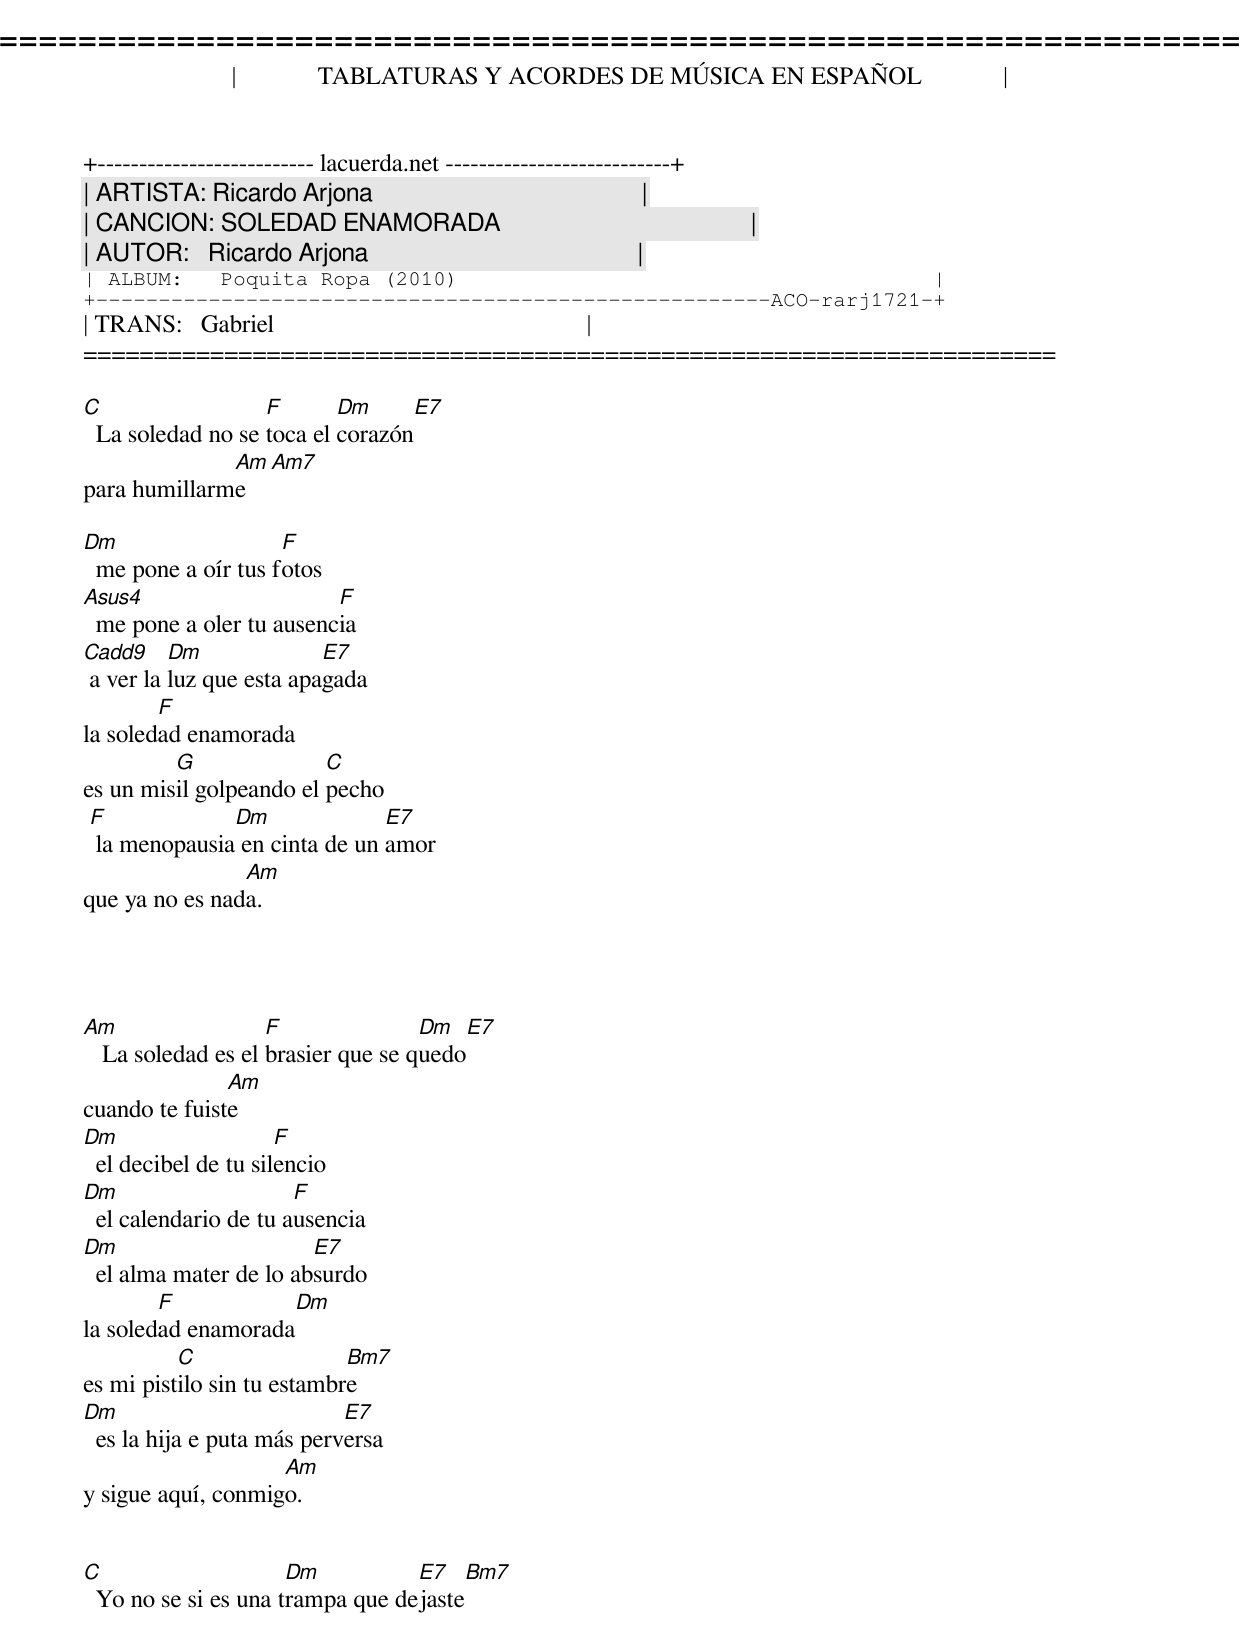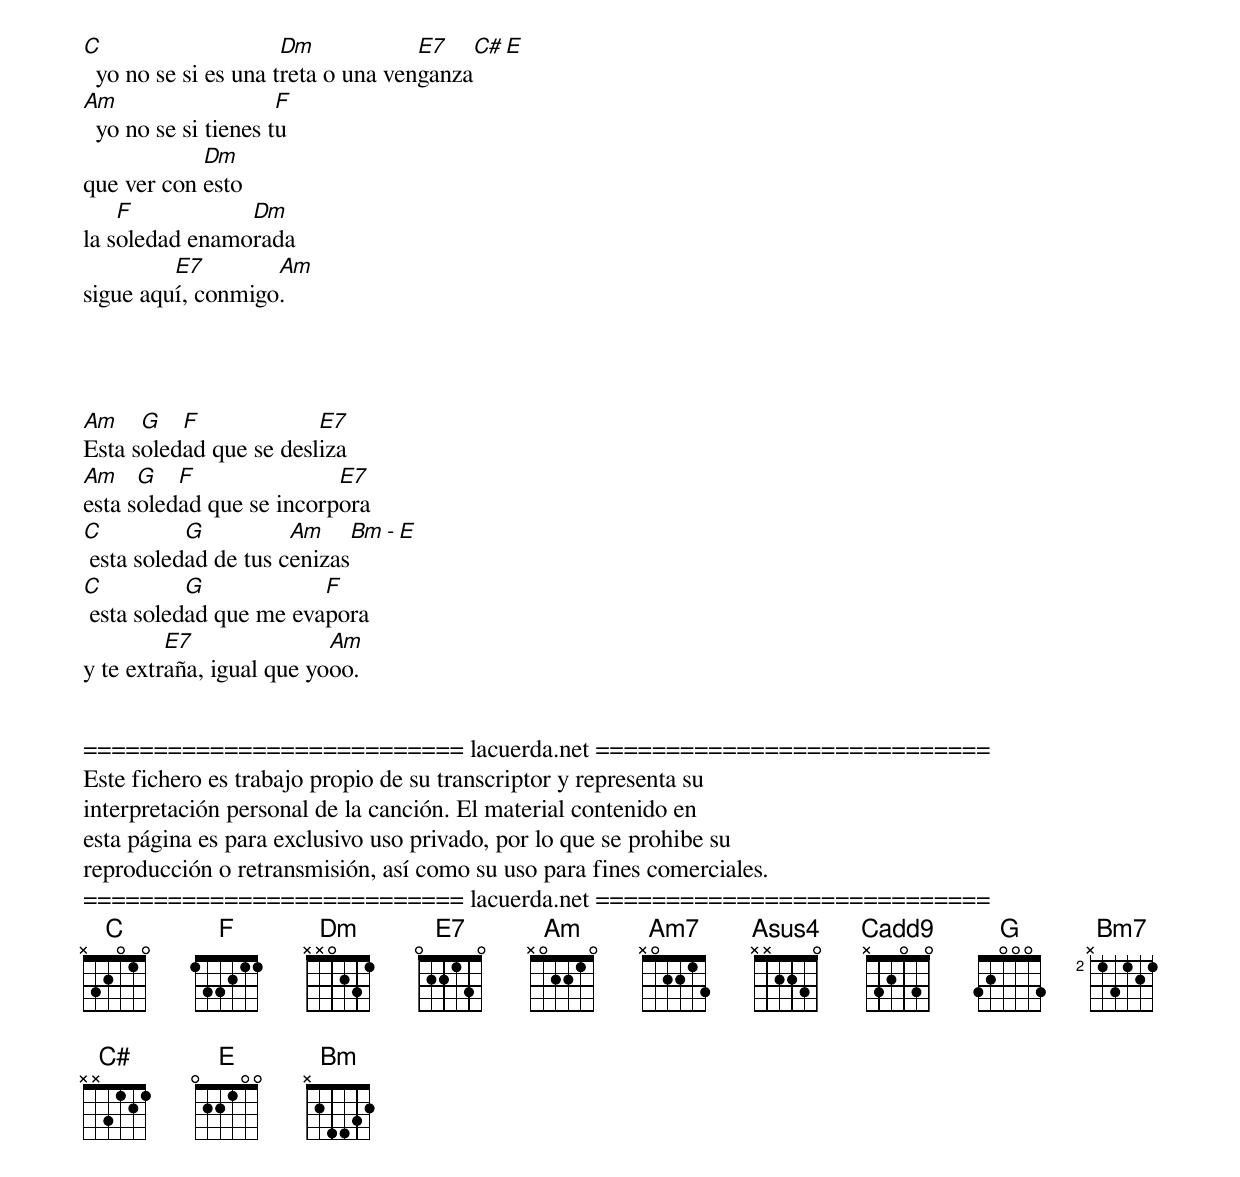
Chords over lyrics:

=====================================================================
|             TABLATURAS Y ACORDES DE MÚSICA EN ESPAÑOL             |
+-------------------------- lacuerda.net ---------------------------+
| ARTISTA: Ricardo Arjona                                           |
| CANCION: SOLEDAD ENAMORADA                                        |
| AUTOR:   Ricardo Arjona                                           |
| ALBUM:   Poquita Ropa (2010)                                      |
+------------------------------------------------------ACO-rarj1721-+
| TRANS:   Gabriel                                                  |
=====================================================================

C                  F       Dm     E7
  La soledad no se toca el corazón
              Am  Am7
para humillarme

Dm                   F
  me pone a oír tus fotos
Asus4                     F
  me pone a oler tu ausencia
Cadd9     Dm              E7
 a ver la luz que esta apagada
        F
la soledad enamorada
         G               C
es un misil golpeando el pecho
 F             Dm              E7
  la menopausia en cinta de un amor
                Am
que ya no es nada.




Am                  F               Dm      E7
   La soledad es el brasier que se quedo
               Am
cuando te fuiste
Dm                    F
  el decibel de tu silencio
Dm                     F
  el calendario de tu ausencia
Dm                      E7
  el alma mater de lo absurdo
        F           Dm
la soledad enamorada
          C                 Bm7
es mi pistilo sin tu estambre
Dm                          E7
  es la hija e puta más perversa
                    Am
y sigue aquí, conmigo.


C                     Dm          E7     Bm7
  Yo no se si es una trampa que dejaste
C                     Dm            E7    C# E
  yo no se si es una treta o una venganza
Am                    F
  yo no se si tienes tu
            Dm
que ver con esto
    F           Dm
la soledad enamorada
         E7        Am
sigue aquí, conmigo.




Am    G   F             E7
Esta soledad que se desliza
Am    G   F               E7
esta soledad que se incorpora
C          G          Am      Bm - E
 esta soledad de tus cenizas
C          G            F
 esta soledad que me evapora
         E7               Am
y te extraña, igual que yooo.


=========================== lacuerda.net ============================
Este fichero es trabajo propio de su transcriptor y representa su
interpretación personal de la canción. El material contenido en
esta página es para exclusivo uso privado, por lo que se prohibe su
reproducción o retransmisión, así como su uso para fines comerciales.
=========================== lacuerda.net ============================
